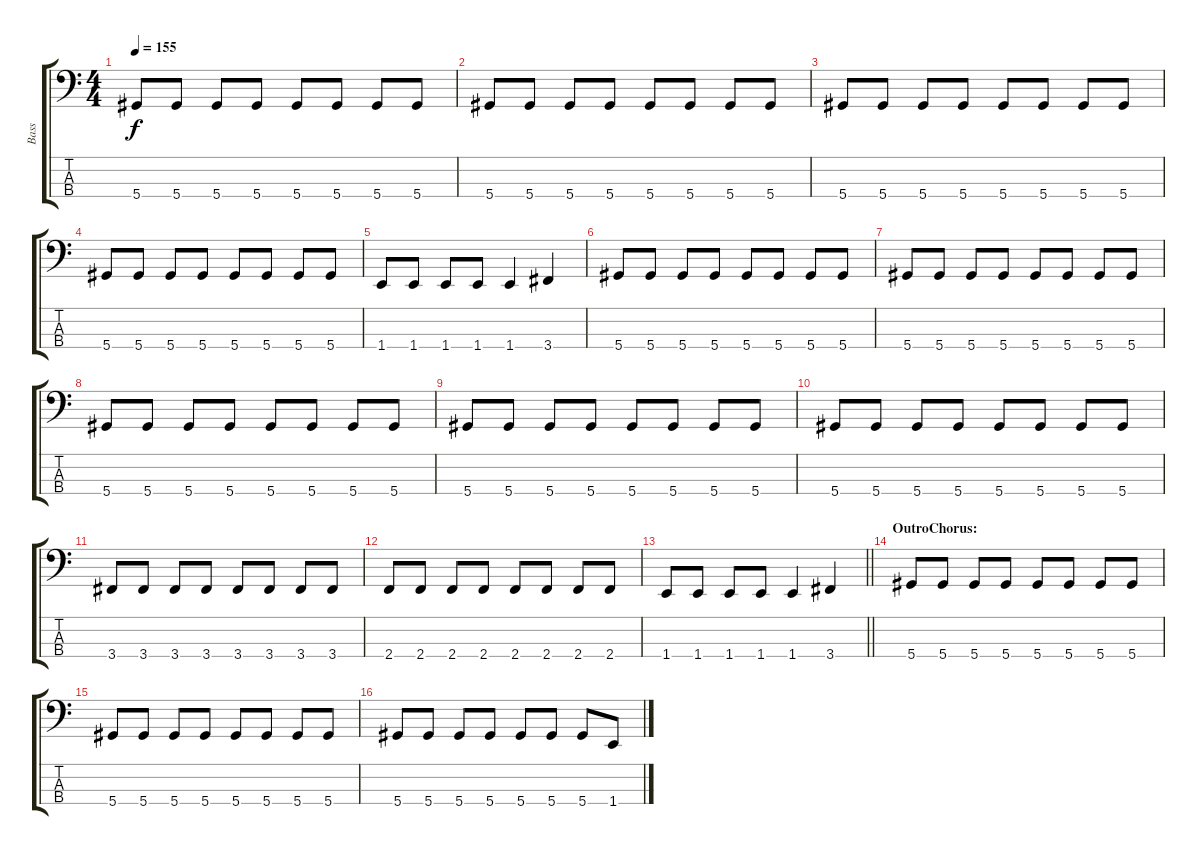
\track ("Bass" "Bass") {instrument electricbasspick}
\staff {score tabs}
\tuning (Gb2 Db2 Ab1 Eb1) {hide}
\ts (4 4)
\tempo 155
\clef f4
\ks c
5.4.8{dy f} 5.4.8 5.4.8 5.4.8 5.4.8 5.4.8 5.4.8 5.4.8 |
5.4.8 5.4.8 5.4.8 5.4.8 5.4.8 5.4.8 5.4.8 5.4.8 |
5.4.8 5.4.8 5.4.8 5.4.8 5.4.8 5.4.8 5.4.8 5.4.8 |
5.4.8 5.4.8 5.4.8 5.4.8 5.4.8 5.4.8 5.4.8 5.4.8 |
1.4.8 1.4.8 1.4.8 1.4.8 1.4.4 3.4.4 |
5.4.8 5.4.8 5.4.8 5.4.8 5.4.8 5.4.8 5.4.8 5.4.8 |
5.4.8 5.4.8 5.4.8 5.4.8 5.4.8 5.4.8 5.4.8 5.4.8 |
5.4.8 5.4.8 5.4.8 5.4.8 5.4.8 5.4.8 5.4.8 5.4.8 |
5.4.8 5.4.8 5.4.8 5.4.8 5.4.8 5.4.8 5.4.8 5.4.8 |
5.4.8 5.4.8 5.4.8 5.4.8 5.4.8 5.4.8 5.4.8 5.4.8 |
3.4.8 3.4.8 3.4.8 3.4.8 3.4.8 3.4.8 3.4.8 3.4.8 |
2.4.8 2.4.8 2.4.8 2.4.8 2.4.8 2.4.8 2.4.8 2.4.8 |
\barLineRight lightlight
1.4.8 1.4.8 1.4.8 1.4.8 1.4.4 3.4.4 |
\section ("" "OutroChorus:")
5.4.8 5.4.8 5.4.8 5.4.8 5.4.8 5.4.8 5.4.8 5.4.8 |
5.4.8 5.4.8 5.4.8 5.4.8 5.4.8 5.4.8 5.4.8 5.4.8 |
5.4.8 5.4.8 5.4.8 5.4.8 5.4.8 5.4.8 5.4.8 1.4.8
